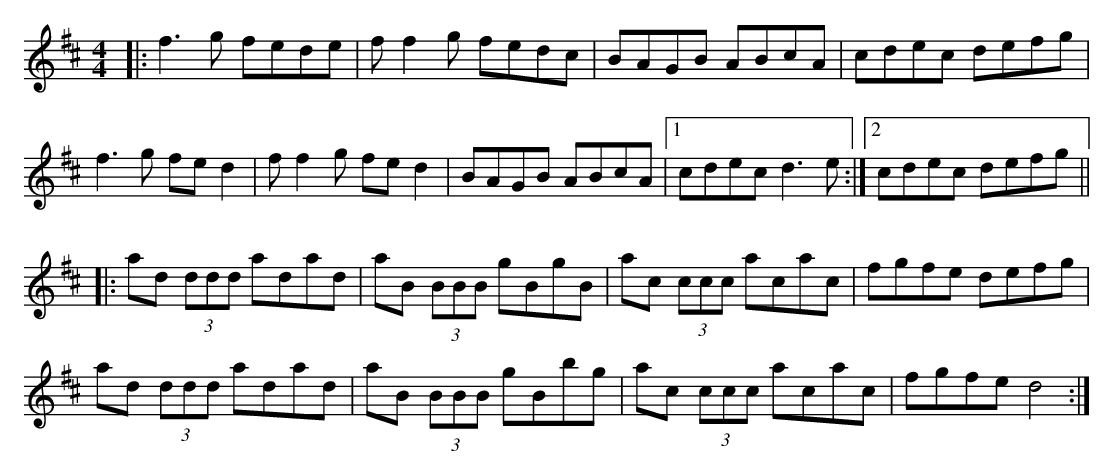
X:1
M:4/4
K:D
|:f3g fede|ff2g fedc|BAGB ABcA|cdec defg|
f3g fed2|ff2g fed2|BAGB ABcA|1 cdec d3e:|2 cdec defg||
|:ad (3ddd adad|aB (3BBB gBgB|ac (3ccc acac|fgfe defg|
ad (3ddd adad|aB (3BBB gBbg|ac (3ccc acac|fgfe d4:|
